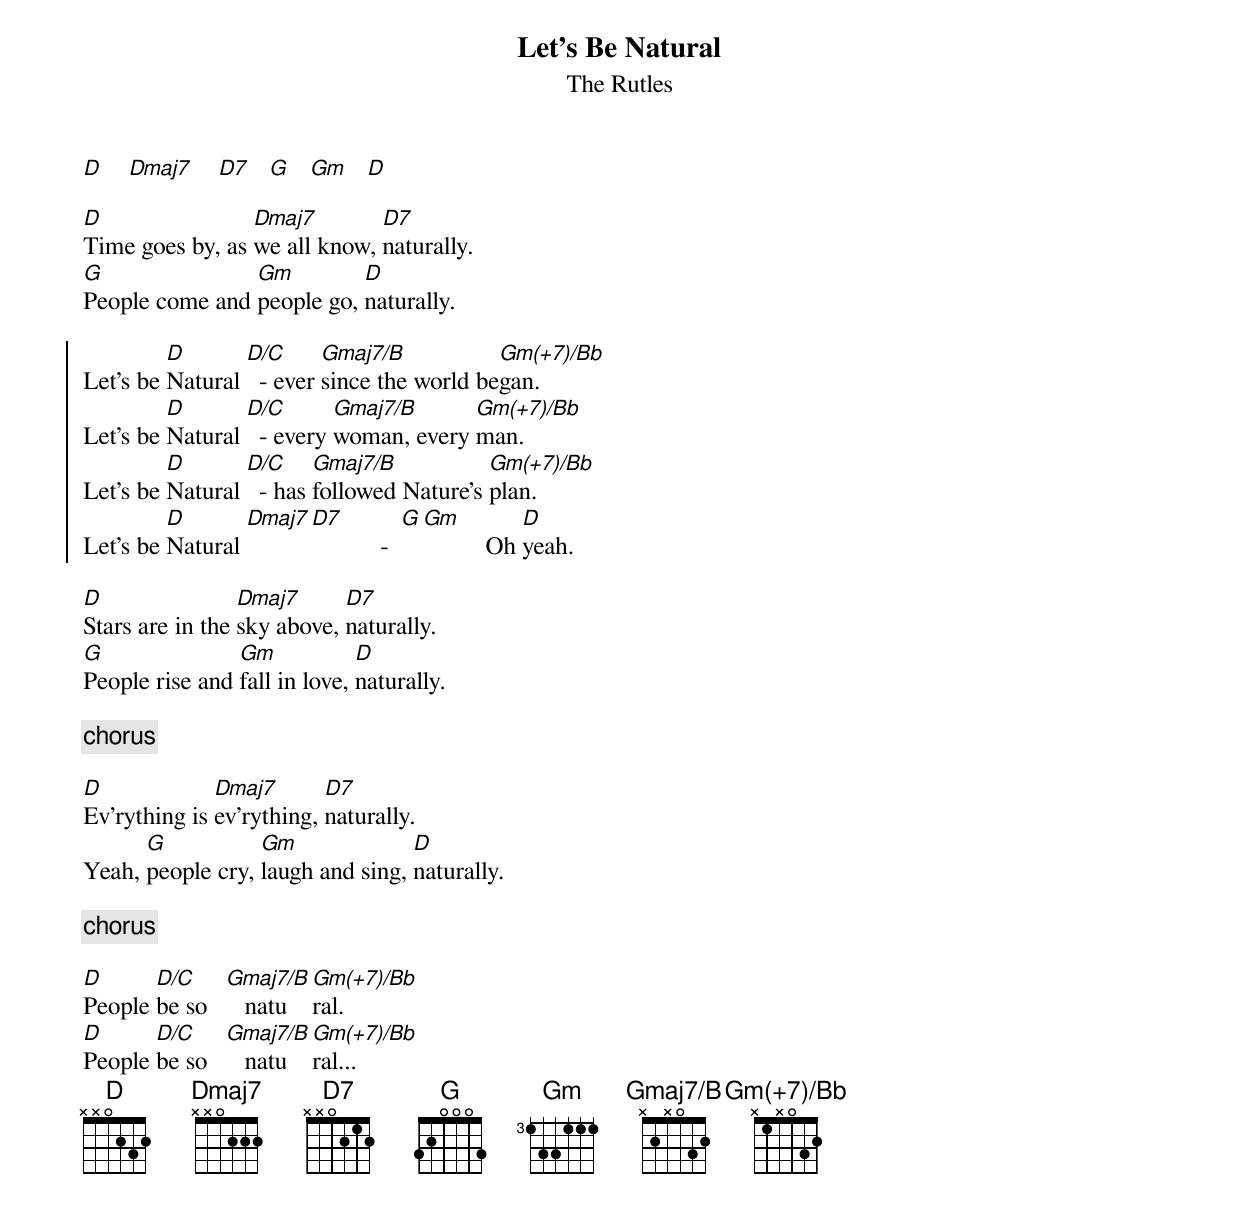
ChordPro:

{t:Let's Be Natural}
{st: The Rutles}
{define: Gmaj7/B base-fret 0 frets x 2 x 0 3 2}
{define: Gm(+7)/Bb base-fret 0 frets x 1 x 0 3 2}

[D]    [Dmaj7]    [D7]   [G]   [Gm]   [D]

[D]Time goes by, as [Dmaj7]we all know, [D7]naturally.
[G]People come and [Gm]people go, [D]naturally.

{soc}
Let's be [D]Natural [D/C]  - ever [Gmaj7/B]since the world be[Gm(+7)/Bb]gan.
Let's be [D]Natural [D/C]  - every [Gmaj7/B]woman, every [Gm(+7)/Bb]man.
Let's be [D]Natural [D/C]  - has [Gmaj7/B]followed Nature's [Gm(+7)/Bb]plan.
Let's be [D]Natural [Dmaj7][D7]           -  [G][Gm]          Oh [D]yeah.
{eoc}

[D]Stars are in the [Dmaj7]sky above, [D7]naturally.
[G]People rise and [Gm]fall in love, [D]naturally.

{c: chorus}

[D]Ev'rything is [Dmaj7]ev'rything, [D7]naturally.
Yeah, [G]people cry, [Gm]laugh and sing, [D]naturally.

{c: chorus}

[D]People [D/C]be so   [Gmaj7/B]   natu[Gm(+7)/Bb]ral.
[D]People [D/C]be so   [Gmaj7/B]   natu[Gm(+7)/Bb]ral...
